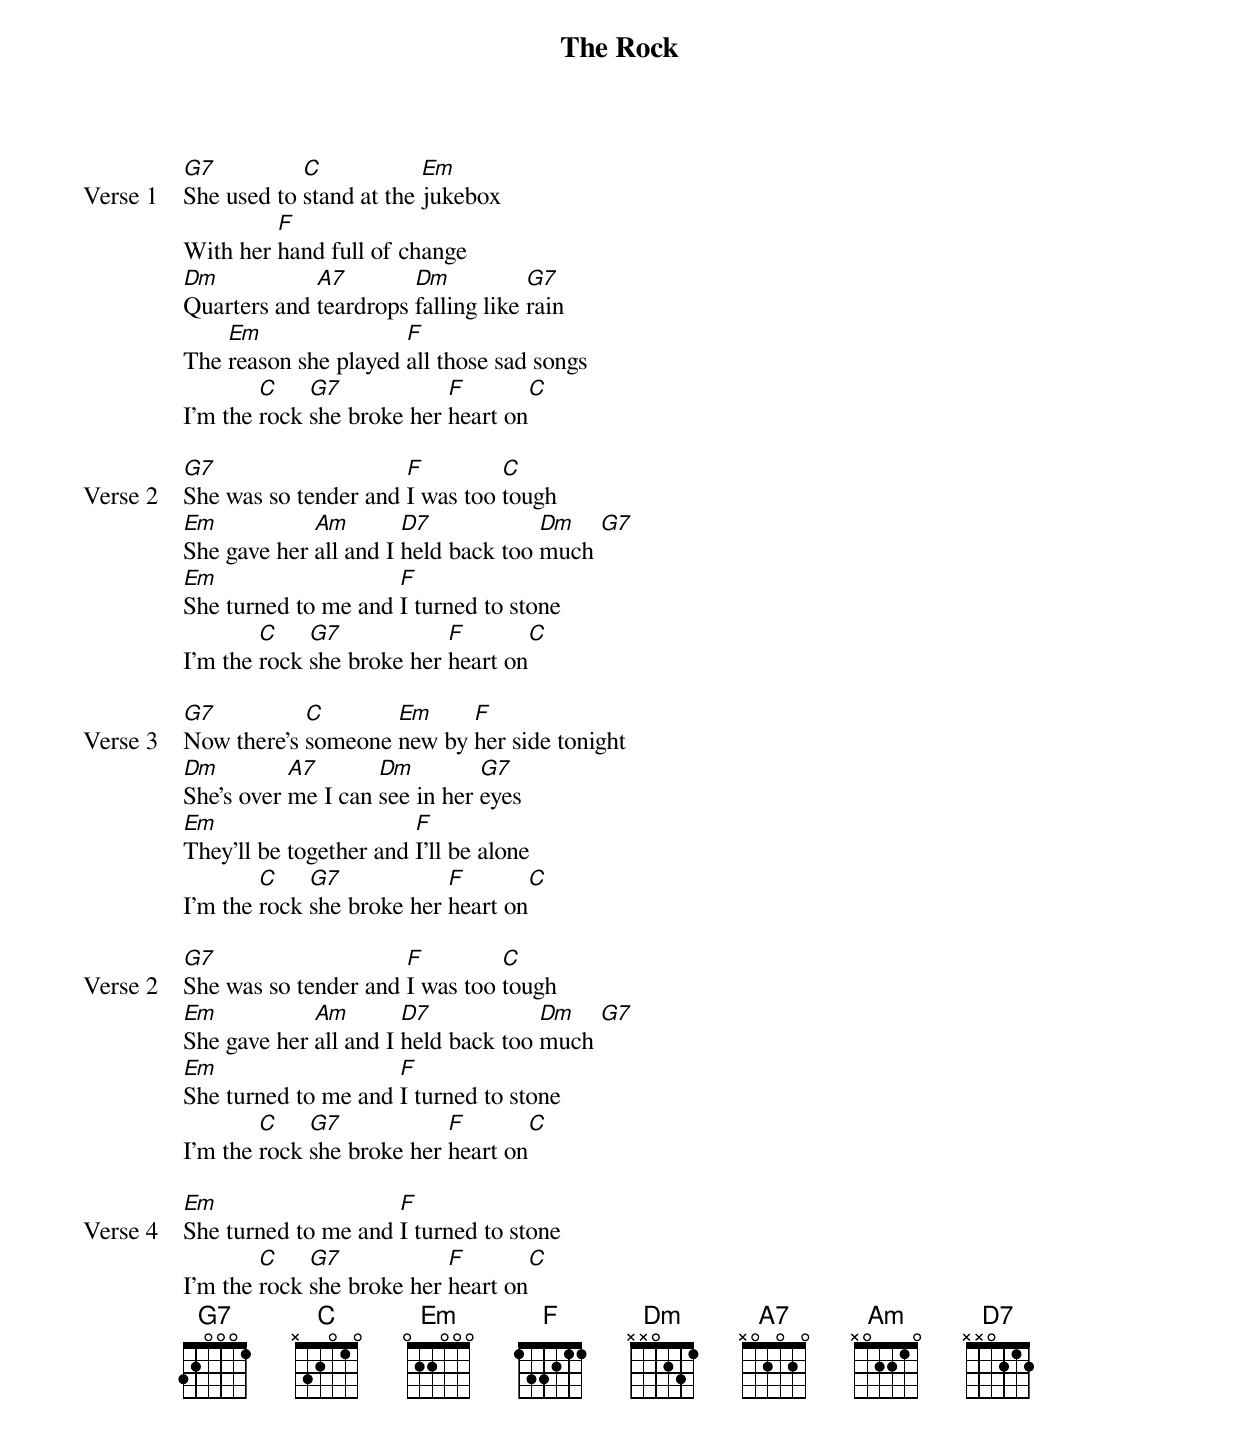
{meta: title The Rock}
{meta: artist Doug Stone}
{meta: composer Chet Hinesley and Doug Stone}
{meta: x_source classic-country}
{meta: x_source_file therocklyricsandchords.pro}
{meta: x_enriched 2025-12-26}

{start_of_verse: Verse 1}
[G7]She used to [C]stand at the [Em]jukebox
With her [F]hand full of change
[Dm]Quarters and [A7]teardrops [Dm]falling like [G7]rain
The [Em]reason she played [F]all those sad songs
I'm the [C]rock [G7]she broke her [F]heart on[C]
{end_of_verse}

{start_of_verse: Verse 2}
[G7]She was so tender and [F]I was too [C]tough
[Em]She gave her [Am]all and I [D7]held back too [Dm]much [G7]
[Em]She turned to me and [F]I turned to stone
I'm the [C]rock [G7]she broke her [F]heart on[C]
{end_of_verse}

{start_of_verse: Verse 3}
[G7]Now there's [C]someone [Em]new by [F]her side tonight
[Dm]She's over [A7]me I can [Dm]see in her [G7]eyes
[Em]They'll be together and [F]I'll be alone
I'm the [C]rock [G7]she broke her [F]heart on[C]
{end_of_verse}

{start_of_verse: Verse 2}
[G7]She was so tender and [F]I was too [C]tough
[Em]She gave her [Am]all and I [D7]held back too [Dm]much [G7]
[Em]She turned to me and [F]I turned to stone
I'm the [C]rock [G7]she broke her [F]heart on[C]
{end_of_verse}

{start_of_verse: Verse 4}
[Em]She turned to me and [F]I turned to stone
I'm the [C]rock [G7]she broke her [F]heart on[C]
{end_of_verse}
